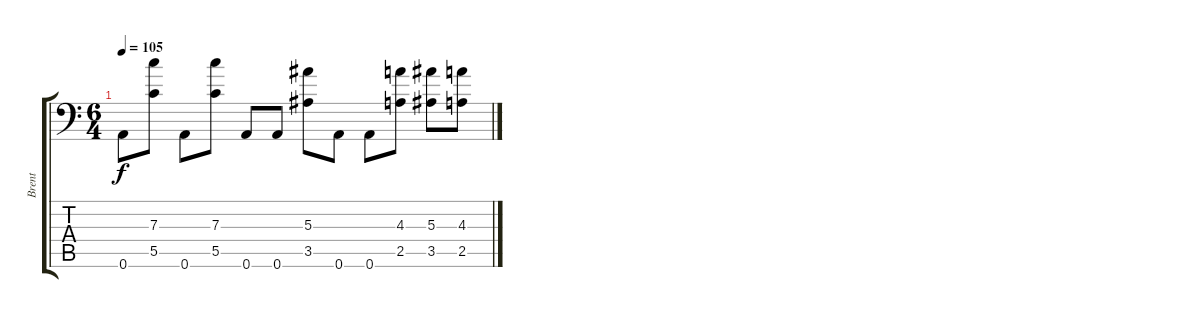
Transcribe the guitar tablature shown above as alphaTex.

\track ("Brent" "Brent") {instrument distortionguitar}
\staff {score tabs}
\tuning (D4 A3 F3 C3 G2 A1) {hide}
\ts (6 4)
\tempo 105
\clef f4
\ks c
0.6.8{dy f} (7.3 5.5).8 0.6.8 (7.3 5.5).8 0.6.8 0.6.8 (5.3 3.5).8 0.6.8 0.6.8 (4.3 2.5).8 (5.3 3.5).8 (4.3 2.5).8
